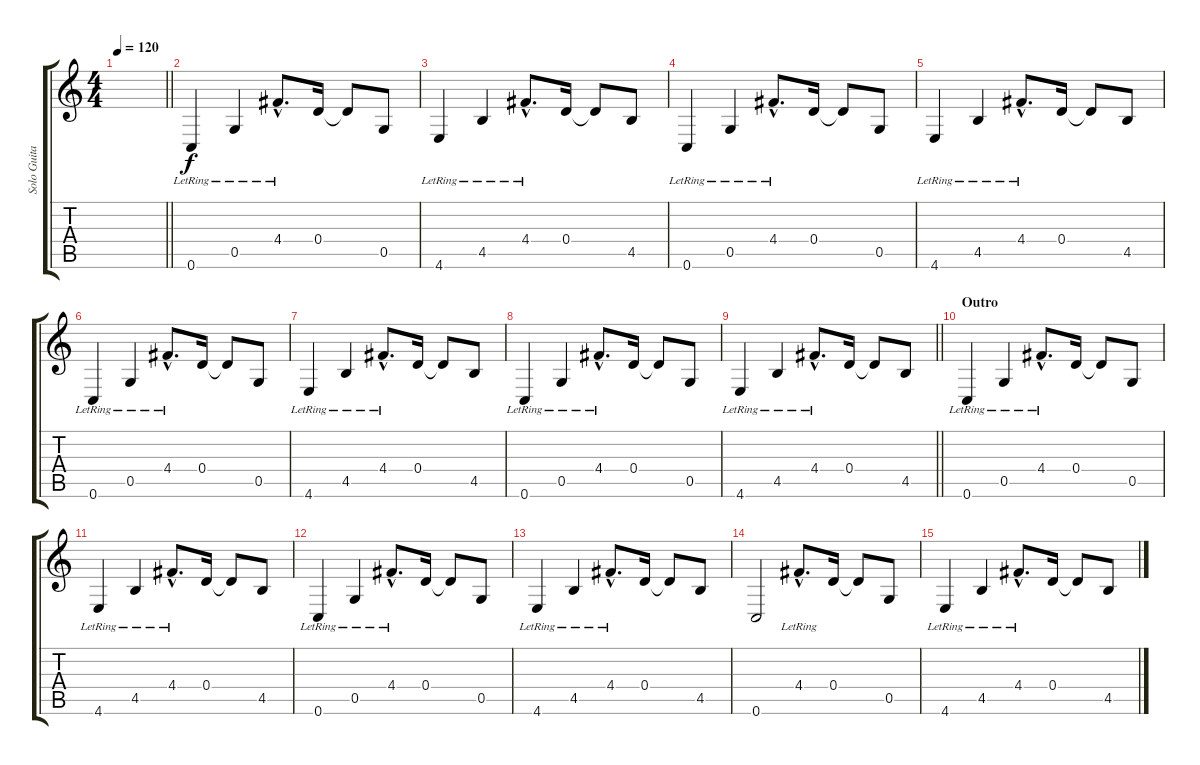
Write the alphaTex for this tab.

\track ("Solo Guitar" "Solo Guita") {instrument electricguitarclean}
\staff {score tabs}
\tuning (E4 B3 G3 D3 G2 C2) {hide}
\ts (4 4)
\tempo 120
\clef g2
\barLineRight lightlight
\ks c
|
0.6{lr}.4{dy f volume 13 instrument electricguitarclean} 0.5{lr}.4 4.4{hac lr}.8{d} 0.4.16 0.4{t}.8 0.5.8 |
4.6{lr}.4 4.5{lr}.4 4.4{hac lr}.8{d} 0.4.16 0.4{t}.8 4.5.8 |
0.6{lr}.4 0.5{lr}.4 4.4{hac lr}.8{d} 0.4.16 0.4{t}.8 0.5.8 |
4.6{lr}.4 4.5{lr}.4 4.4{hac lr}.8{d} 0.4.16 0.4{t}.8 4.5.8 |
0.6{lr}.4 0.5{lr}.4 4.4{hac lr}.8{d} 0.4.16 0.4{t}.8 0.5.8 |
4.6{lr}.4 4.5{lr}.4 4.4{hac lr}.8{d} 0.4.16 0.4{t}.8 4.5.8 |
0.6{lr}.4 0.5{lr}.4 4.4{hac lr}.8{d} 0.4.16 0.4{t}.8 0.5.8 |
\barLineRight lightlight
4.6{lr}.4 4.5{lr}.4 4.4{hac lr}.8{d} 0.4.16 0.4{t}.8 4.5.8 |
\section ("" "Outro")
0.6{lr}.4 0.5{lr}.4 4.4{hac lr}.8{d} 0.4.16 0.4{t}.8 0.5.8 |
4.6{lr}.4 4.5{lr}.4 4.4{hac lr}.8{d} 0.4.16 0.4{t}.8 4.5.8 |
0.6{lr}.4 0.5{lr}.4 4.4{hac lr}.8{d} 0.4.16 0.4{t}.8 0.5.8 |
4.6{lr}.4 4.5{lr}.4 4.4{hac lr}.8{d} 0.4.16 0.4{t}.8 4.5.8 |
0.6.2 4.4{hac lr}.8{d} 0.4.16 0.4{t}.8 0.5.8 |
4.6{lr}.4 4.5{lr}.4 4.4{hac lr}.8{d} 0.4.16 0.4{t}.8 4.5.8
